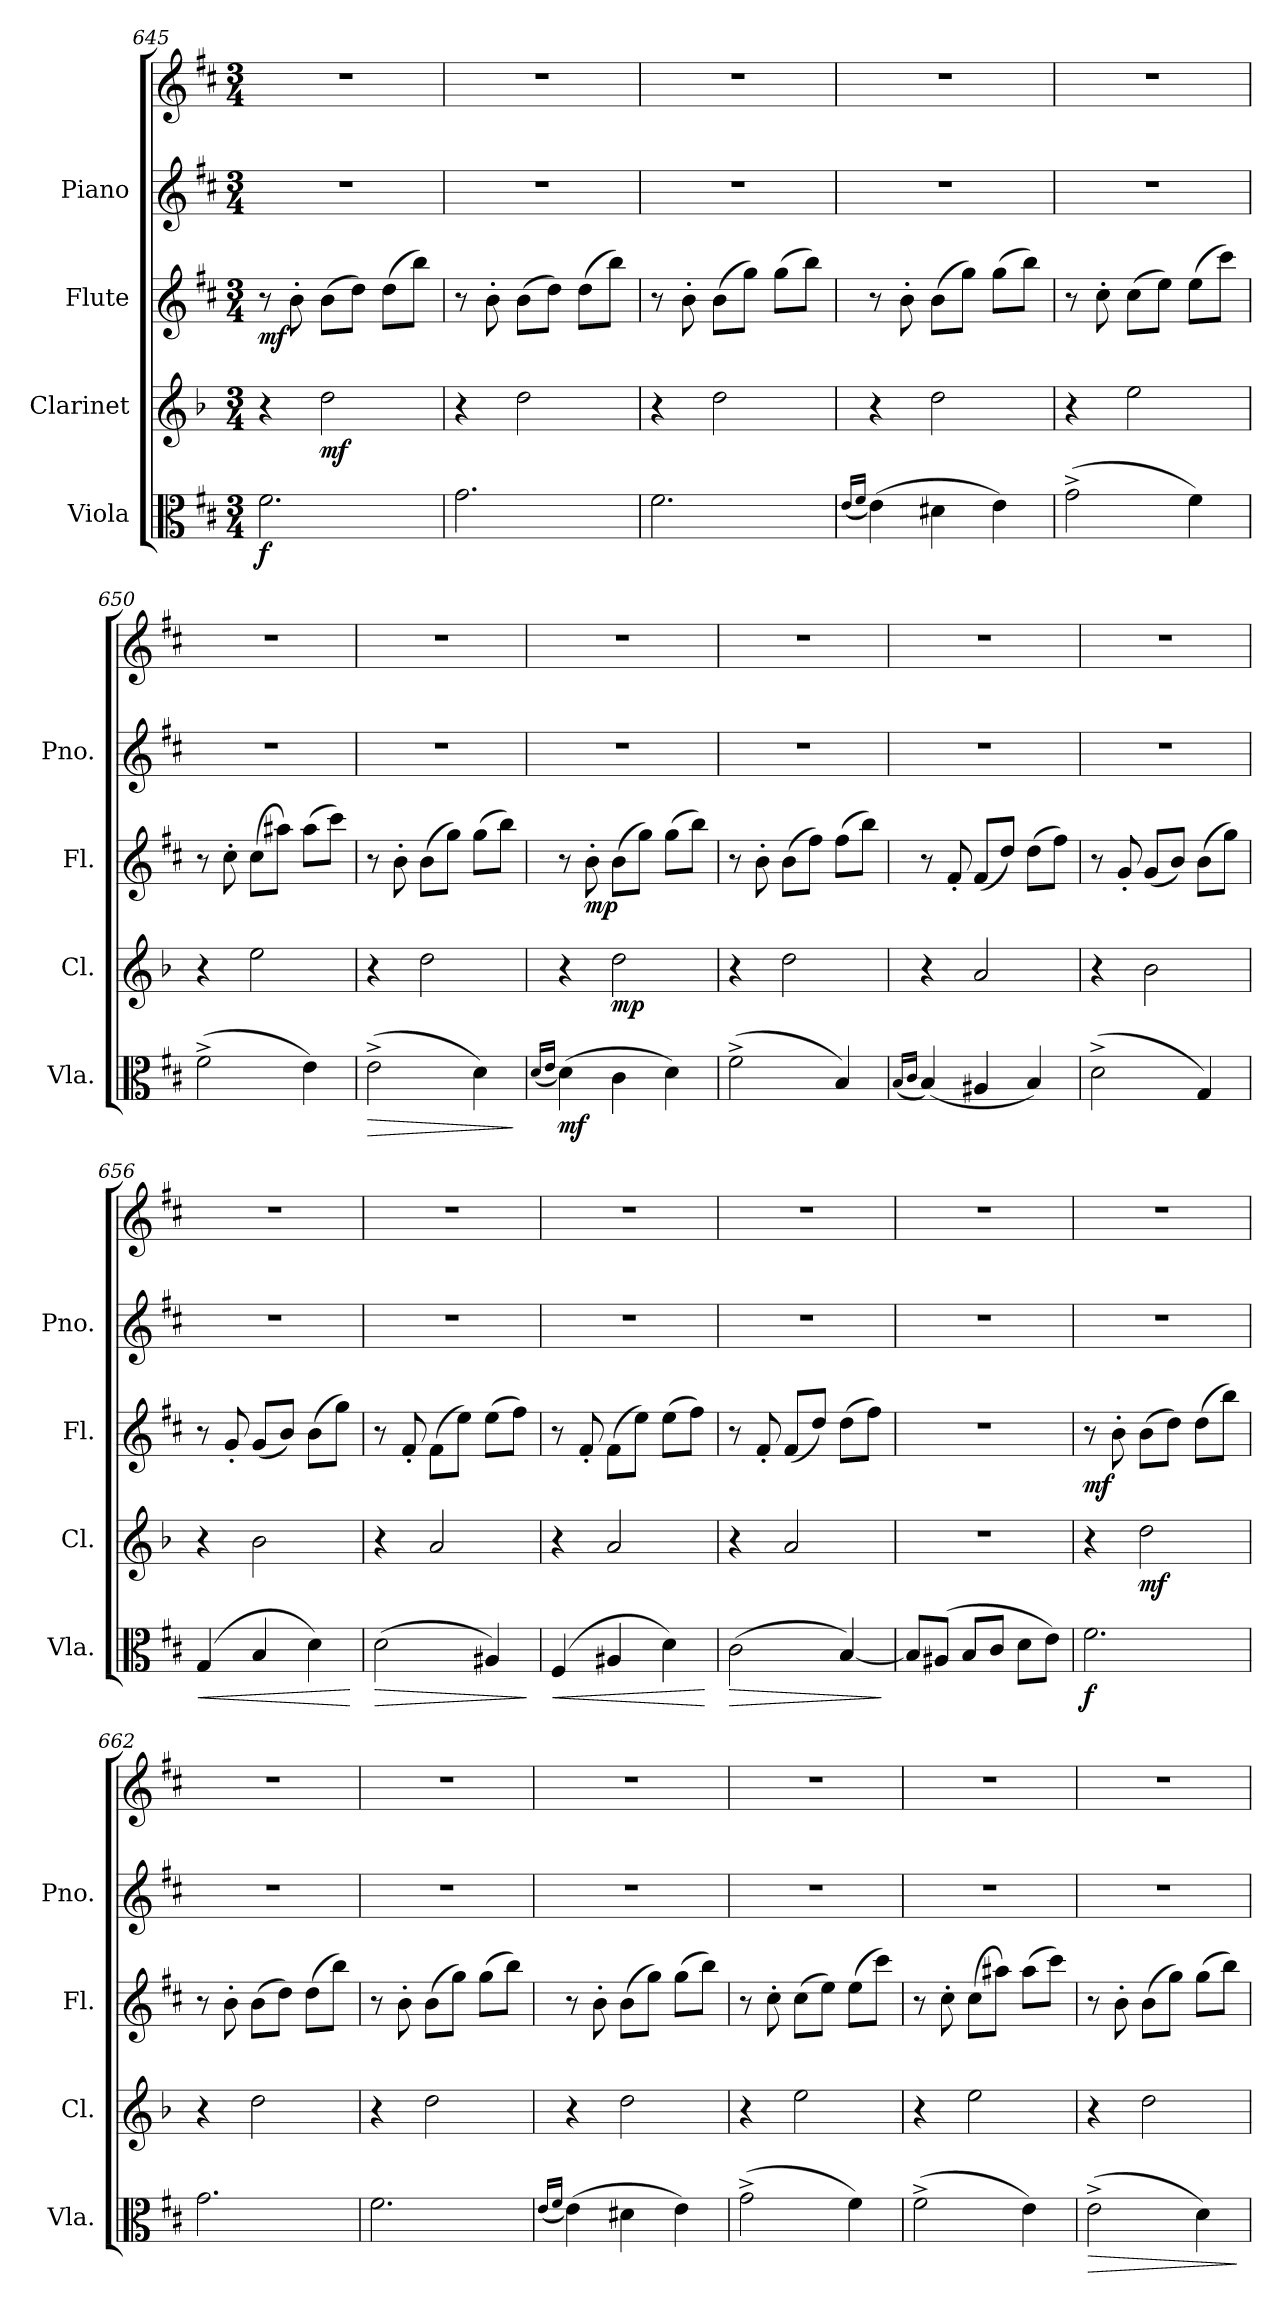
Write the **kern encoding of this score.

**kern	**dynam	**kern	**dynam	**kern	**dynam	**kern	**kern
*part4	*part4	*part3	*part3	*part2	*part2	*part1	*part1
*staff5	*staff5	*staff4	*staff4	*staff3	*staff3	*staff2	*staff1
*I"Viola	*	*I"Clarinet	*	*I"Flute	*	*I"Piano	*
*I'Vla.	*	*I'Cl.	*	*I'Fl.	*	*I'Pno.	*
*clefC3	*	*clefG2	*	*clefG2	*	*clefG2	*clefG2
*	*	*ITrd2c3	*	*	*	*	*
*k[f#c#]	*	*k[f#c#]	*	*k[f#c#]	*	*k[f#c#]	*k[f#c#]
*M3/4	*	*M3/4	*	*M3/4	*	*M3/4	*M3/4
=645	=645	=645	=645	=645	=645	=645	=645
!	!LO:DY:b	!	!	!	!LO:DY:b	!	!
2.f#\	f	4r	.	8r	mf	2.r	2.r
.	.	.	.	8b'\	.	.	.
!	!	!	!LO:DY:b	!	!	!	!
.	.	2b\	mf	(>8b\L	.	.	.
.	.	.	.	8dd\J)	.	.	.
.	.	.	.	(>8dd\L	.	.	.
.	.	.	.	8bb\J)	.	.	.
=646	=646	=646	=646	=646	=646	=646	=646
2.g\	.	4r	.	8r	.	2.r	2.r
.	.	.	.	8b'\	.	.	.
.	.	2b\	.	(>8b\L	.	.	.
.	.	.	.	8dd\J)	.	.	.
.	.	.	.	(>8dd\L	.	.	.
.	.	.	.	8bb\J)	.	.	.
=647	=647	=647	=647	=647	=647	=647	=647
2.f#\	.	4r	.	8r	.	2.r	2.r
.	.	.	.	8b'\	.	.	.
.	.	2b\	.	(>8b\L	.	.	.
.	.	.	.	8gg\J)	.	.	.
.	.	.	.	(>8gg\L	.	.	.
.	.	.	.	8bb\J)	.	.	.
=648	=648	=648	=648	=648	=648	=648	=648
(<16qe/LL	.	.	.	.	.	.	.
16qf#/JJ	.	.	.	.	.	.	.
(>4e\)	.	4r	.	8r	.	2.r	2.r
.	.	.	.	8b'\	.	.	.
4d#X\	.	2b\	.	(>8b\L	.	.	.
.	.	.	.	8gg\J)	.	.	.
4e\)	.	.	.	(>8gg\L	.	.	.
.	.	.	.	8bb\J)	.	.	.
!!LO:LB:g=z
=649	=649	=649	=649	=649	=649	=649	=649
(>2g^\	.	4r	.	8r	.	2.r	2.r
.	.	.	.	8cc#'\	.	.	.
.	.	2cc#\	.	(>8cc#\L	.	.	.
.	.	.	.	8ee\J)	.	.	.
4f#\)	.	.	.	(>8ee\L	.	.	.
.	.	.	.	8ccc#\J)	.	.	.
=650	=650	=650	=650	=650	=650	=650	=650
(>2f#^\	.	4r	.	8r	.	2.r	2.r
.	.	.	.	8cc#'\	.	.	.
.	.	2cc#\	.	(>8cc#\L	.	.	.
.	.	.	.	8aa#X\J)	.	.	.
4e\)	.	.	.	(>8aa#\L	.	.	.
.	.	.	.	8ccc#\J)	.	.	.
=651	=651	=651	=651	=651	=651	=651	=651
!	!LO:HP:b	!	!	!	!	!	!
(>2e^\	>	4r	.	8r	.	2.r	2.r
.	.	.	.	8b'\	.	.	.
.	.	2b\	.	(>8b\L	.	.	.
.	.	.	.	8gg\J)	.	.	.
4d\)	.	.	.	(>8gg\L	.	.	.
.	.	.	.	8bb\J)	.	.	.
.	]	.	.	.	.	.	.
=652	=652	=652	=652	=652	=652	=652	=652
(<16qd/LL	.	.	.	.	.	.	.
16qe/JJ	.	.	.	.	.	.	.
!	!LO:DY:b	!	!	!	!	!	!
(>4d\)	mf	4r	.	8r	.	2.r	2.r
!	!	!	!	!	!LO:DY:b	!	!
.	.	.	.	8b'\	mp	.	.
!	!	!	!LO:DY:b	!	!	!	!
4c#\	.	2b\	mp	(>8b\L	.	.	.
.	.	.	.	8gg\J)	.	.	.
4d\)	.	.	.	(>8gg\L	.	.	.
.	.	.	.	8bb\J)	.	.	.
=653	=653	=653	=653	=653	=653	=653	=653
(>2f#^\	.	4r	.	8r	.	2.r	2.r
.	.	.	.	8b'\	.	.	.
.	.	2b\	.	(>8b\L	.	.	.
.	.	.	.	8ff#\J)	.	.	.
4B/)	.	.	.	(>8ff#\L	.	.	.
.	.	.	.	8bb\J)	.	.	.
=654	=654	=654	=654	=654	=654	=654	=654
(<16qB/LL	.	.	.	.	.	.	.
16qc#/JJ	.	.	.	.	.	.	.
(<4B/)	.	4r	.	8r	.	2.r	2.r
.	.	.	.	8f#'/	.	.	.
4A#X/	.	2f#/	.	(<8f#/L	.	.	.
.	.	.	.	8dd/J)	.	.	.
4B/)	.	.	.	(>8dd\L	.	.	.
.	.	.	.	8ff#\J)	.	.	.
!!LO:PB:g=z
=655	=655	=655	=655	=655	=655	=655	=655
(>2d^\	.	4r	.	8r	.	2.r	2.r
.	.	.	.	8g'/	.	.	.
.	.	2g\	.	(<8g/L	.	.	.
.	.	.	.	8b/J)	.	.	.
4G/)	.	.	.	(>8b\L	.	.	.
.	.	.	.	8gg\J)	.	.	.
=656	=656	=656	=656	=656	=656	=656	=656
!	!LO:HP:b	!	!	!	!	!	!
(>4G/	<	4r	.	8r	.	2.r	2.r
.	.	.	.	8g'/	.	.	.
4B/	.	2g\	.	(<8g/L	.	.	.
.	.	.	.	8b/J)	.	.	.
4d\)	.	.	.	(>8b\L	.	.	.
.	.	.	.	8gg\J)	.	.	.
.	[	.	.	.	.	.	.
=657	=657	=657	=657	=657	=657	=657	=657
!	!LO:HP:b	!	!	!	!	!	!
(>2d\	>	4r	.	8r	.	2.r	2.r
.	.	.	.	8f#'/	.	.	.
.	.	2f#/	.	(>8f#\L	.	.	.
.	.	.	.	8ee\J)	.	.	.
4A#X/)	.	.	.	(>8ee\L	.	.	.
.	.	.	.	8ff#\J)	.	.	.
.	]	.	.	.	.	.	.
=658	=658	=658	=658	=658	=658	=658	=658
!	!LO:HP:b	!	!	!	!	!	!
(>4F#/	<	4r	.	8r	.	2.r	2.r
.	.	.	.	8f#'/	.	.	.
4A#X/	.	2f#/	.	(>8f#\L	.	.	.
.	.	.	.	8ee\J)	.	.	.
4d\)	.	.	.	(>8ee\L	.	.	.
.	.	.	.	8ff#\J)	.	.	.
.	[	.	.	.	.	.	.
=659	=659	=659	=659	=659	=659	=659	=659
!	!LO:HP:b	!	!	!	!	!	!
(>2c#\	>	4r	.	8r	.	2.r	2.r
.	.	.	.	8f#'/	.	.	.
.	.	2f#/	.	(<8f#/L	.	.	.
.	.	.	.	8dd/J)	.	.	.
[4B/)	.	.	.	(>8dd\L	.	.	.
.	.	.	.	8ff#\J)	.	.	.
.	]	.	.	.	.	.	.
=660	=660	=660	=660	=660	=660	=660	=660
8B/L]	.	2.r	.	2.r	.	2.r	2.r
(>8A#X/J	.	.	.	.	.	.	.
8B/L	.	.	.	.	.	.	.
8c#/J	.	.	.	.	.	.	.
8d\L	.	.	.	.	.	.	.
8e\J)	.	.	.	.	.	.	.
!!LO:LB:g=z
=661	=661	=661	=661	=661	=661	=661	=661
!	!LO:DY:b	!	!	!	!LO:DY:b	!	!
2.f#\	f	4r	.	8r	mf	2.r	2.r
.	.	.	.	8b'\	.	.	.
!	!	!	!LO:DY:b	!	!	!	!
.	.	2b\	mf	(>8b\L	.	.	.
.	.	.	.	8dd\J)	.	.	.
.	.	.	.	(>8dd\L	.	.	.
.	.	.	.	8bb\J)	.	.	.
=662	=662	=662	=662	=662	=662	=662	=662
2.g\	.	4r	.	8r	.	2.r	2.r
.	.	.	.	8b'\	.	.	.
.	.	2b\	.	(>8b\L	.	.	.
.	.	.	.	8dd\J)	.	.	.
.	.	.	.	(>8dd\L	.	.	.
.	.	.	.	8bb\J)	.	.	.
=663	=663	=663	=663	=663	=663	=663	=663
2.f#\	.	4r	.	8r	.	2.r	2.r
.	.	.	.	8b'\	.	.	.
.	.	2b\	.	(>8b\L	.	.	.
.	.	.	.	8gg\J)	.	.	.
.	.	.	.	(>8gg\L	.	.	.
.	.	.	.	8bb\J)	.	.	.
=664	=664	=664	=664	=664	=664	=664	=664
(<16qe/LL	.	.	.	.	.	.	.
16qf#/JJ	.	.	.	.	.	.	.
(>4e\)	.	4r	.	8r	.	2.r	2.r
.	.	.	.	8b'\	.	.	.
4d#X\	.	2b\	.	(>8b\L	.	.	.
.	.	.	.	8gg\J)	.	.	.
4e\)	.	.	.	(>8gg\L	.	.	.
.	.	.	.	8bb\J)	.	.	.
=665	=665	=665	=665	=665	=665	=665	=665
(>2g^\	.	4r	.	8r	.	2.r	2.r
.	.	.	.	8cc#'\	.	.	.
.	.	2cc#\	.	(>8cc#\L	.	.	.
.	.	.	.	8ee\J)	.	.	.
4f#\)	.	.	.	(>8ee\L	.	.	.
.	.	.	.	8ccc#\J)	.	.	.
=666	=666	=666	=666	=666	=666	=666	=666
(>2f#^\	.	4r	.	8r	.	2.r	2.r
.	.	.	.	8cc#'\	.	.	.
.	.	2cc#\	.	(>8cc#\L	.	.	.
.	.	.	.	8aa#X\J)	.	.	.
4e\)	.	.	.	(>8aa#\L	.	.	.
.	.	.	.	8ccc#\J)	.	.	.
!!LO:LB:g=z
=667	=667	=667	=667	=667	=667	=667	=667
!	!LO:HP:b	!	!	!	!	!	!
(>2e^\	>	4r	.	8r	.	2.r	2.r
.	.	.	.	8b'\	.	.	.
.	.	2b\	.	(>8b\L	.	.	.
.	.	.	.	8gg\J)	.	.	.
4d\)	.	.	.	(>8gg\L	.	.	.
.	.	.	.	8bb\J)	.	.	.
.	]	.	.	.	.	.	.
=	=	=	=	=	=	=	=
*-	*-	*-	*-	*-	*-	*-	*-
